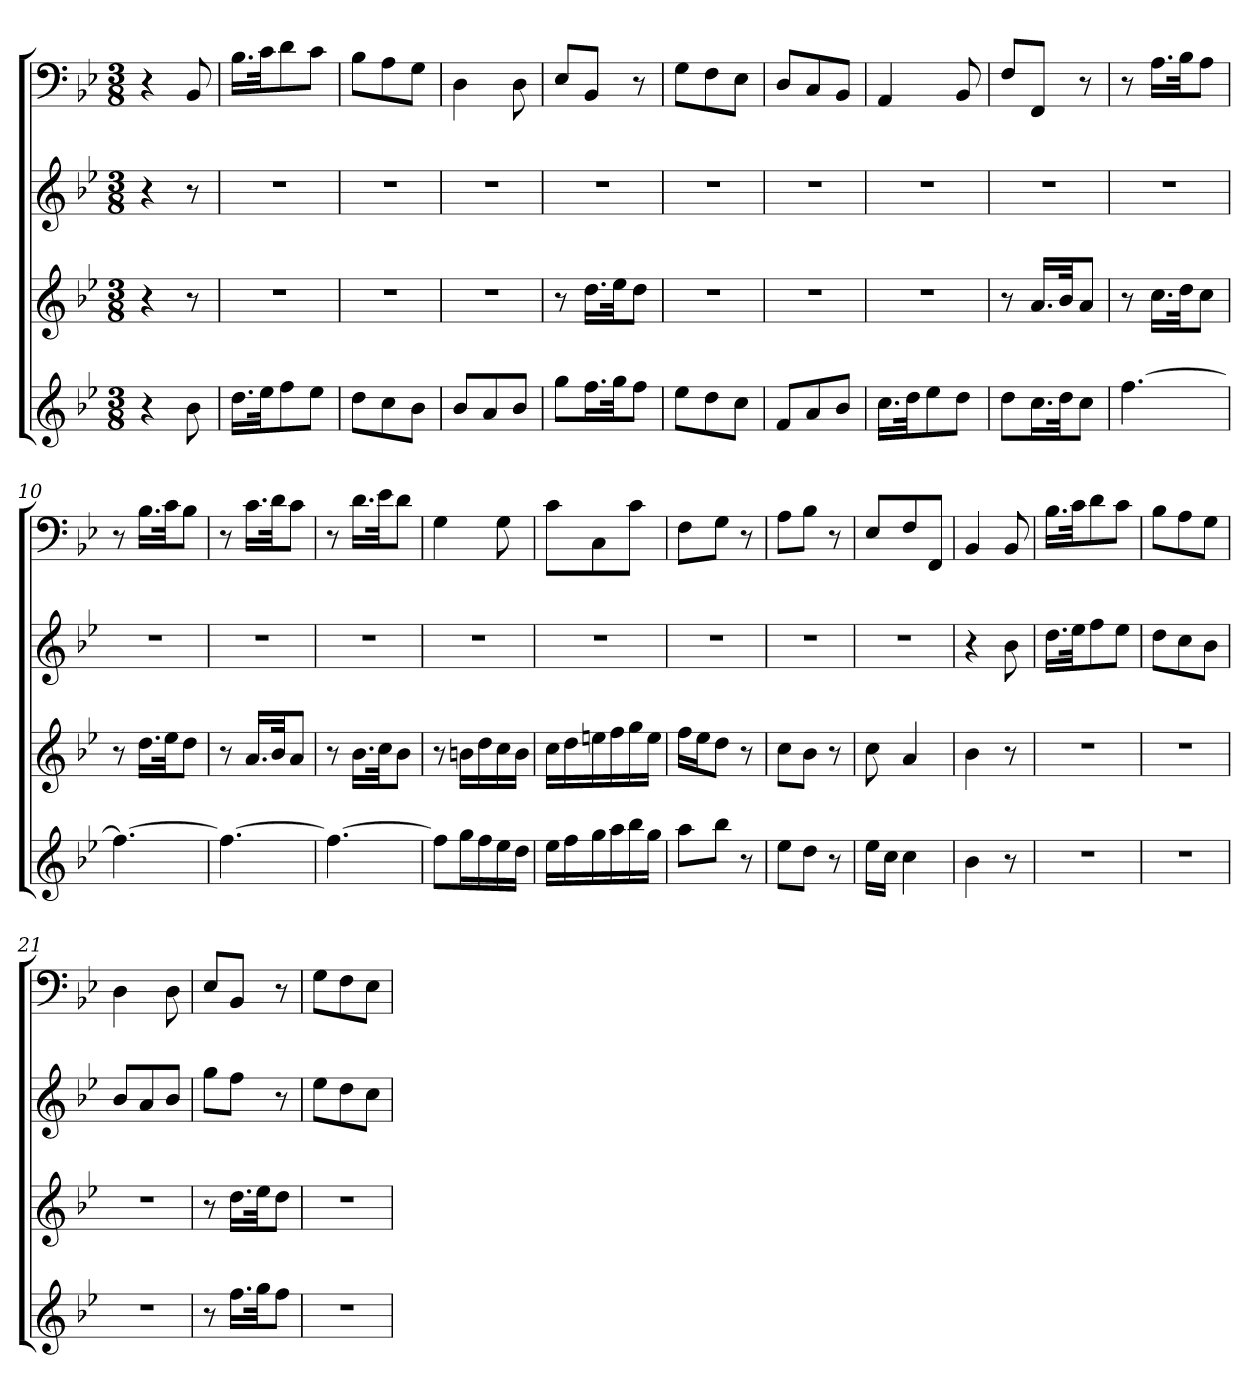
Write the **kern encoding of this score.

**kern	**kern	**kern	**kern
*part4	*part3	*part2	*part1
*staff4	*staff3	*staff2	*staff1
*	*	*	*clefF4
*k[b-e-]	*k[b-e-]	*k[b-e-]	*k[b-e-]
*B-:	*B-:	*B-:	*B-:
*M3/8	*M3/8	*M3/8	*M3/8
=	=	=	=
4r	4r	4r	4r
8b-	8r	8r	8BB-
=1	=1	=1	=1
16.ddLL	4.r	4.r	16.B-\LL
32ee-Jk	.	.	32c\Jk
8ff	.	.	8d\
8ee-J	.	.	8c\J
=2	=2	=2	=2
8ddL	4.r	4.r	8B-\L
8cc	.	.	8A\
8b-J	.	.	8G\J
=3	=3	=3	=3
8b-L	4.r	4.r	4D
8a	.	.	.
8b-J	.	.	8D
=4	=4	=4	=4
8ggL	8r	4.r	8E-/L
16.ffL	16.ddLL	.	8BB-/J
32ggJk	32ee-Jk	.	.
8ffJ	8ddJ	.	8r
=5	=5	=5	=5
8ee-L	4.r	4.r	8G\L
8dd	.	.	8F\
8ccJ	.	.	8E-\J
=6	=6	=6	=6
8fL	4.r	4.r	8D/L
8a	.	.	8C/
8b-J	.	.	8BB-/J
=7	=7	=7	=7
16.ccLL	4.r	4.r	4AA
32ddJk	.	.	.
8ee-	.	.	.
8ddJ	.	.	8BB-
=8	=8	=8	=8
8ddL	8r	4.r	8F/L
16.ccL	16.aLL	.	8FF/J
32ddJk	32b-Jk	.	.
8ccJ	8aJ	.	8r
=9	=9	=9	=9
[4.ff	8r	4.r	8r
.	16.ccLL	.	16.A\LL
.	32ddJk	.	32B-\Jk
.	8ccJ	.	8A\J
=10	=10	=10	=10
4.ff_	8r	4.r	8r
.	16.ddLL	.	16.B-\LL
.	32ee-Jk	.	32c\Jk
.	8ddJ	.	8B-\J
=11	=11	=11	=11
4.ff_	8r	4.r	8r
.	16.aLL	.	16.c\LL
.	32b-Jk	.	32d\Jk
.	8aJ	.	8c\J
=12	=12	=12	=12
4.ff_	8r	4.r	8r
.	16.b-LL	.	16.d\LL
.	32ccJk	.	32e-\Jk
.	8b-J	.	8d\J
=13	=13	=13	=13
8ffL]	8r	4.r	4G
16ggL	16bnLL	.	.
16ff	16dd	.	.
16ee-	16cc	.	8G
16ddJJ	16bJJ	.	.
=14	=14	=14	=14
16ee-LL	16ccLL	4.r	8c\L
16ff	16dd	.	.
16gg	16een	.	8C\
16aa	16ff	.	.
16bb-	16gg	.	8c\J
16ggJJ	16eeJJ	.	.
=15	=15	=15	=15
8aaL	16ffLL	4.r	8F\L
.	16ee-J	.	.
8bb-J	8ddJ	.	8G\J
8r	8r	.	8r
=16	=16	=16	=16
8ee-L	8ccL	4.r	8A\L
8ddJ	8b-J	.	8B-\J
8r	8r	.	8r
=17	=17	=17	=17
16ee-LL	8cc	4.r	8E-/L
16ccJJ	.	.	.
4cc	4a	.	8F/
.	.	.	8FF/J
=18	=18	=18	=18
4b-	4b-	4r	4BB-
8r	8r	8b-	8BB-
=19	=19	=19	=19
4.r	4.r	16.ddLL	16.B-\LL
.	.	32ee-Jk	32c\Jk
.	.	8ff	8d\
.	.	8ee-J	8c\J
=20	=20	=20	=20
4.r	4.r	8ddL	8B-\L
.	.	8cc	8A\
.	.	8b-J	8G\J
=21	=21	=21	=21
4.r	4.r	8b-L	4D
.	.	8a	.
.	.	8b-J	8D
=22	=22	=22	=22
8r	8r	8ggL	8E-/L
16.ffLL	16.ddLL	8ffJ	8BB-/J
32ggJk	32ee-Jk	.	.
8ffJ	8ddJ	8r	8r
=23	=23	=23	=23
4.r	4.r	8ee-L	8G\L
.	.	8dd	8F\
.	.	8ccJ	8E-\J
=	=	=	=
*-	*-	*-	*-
